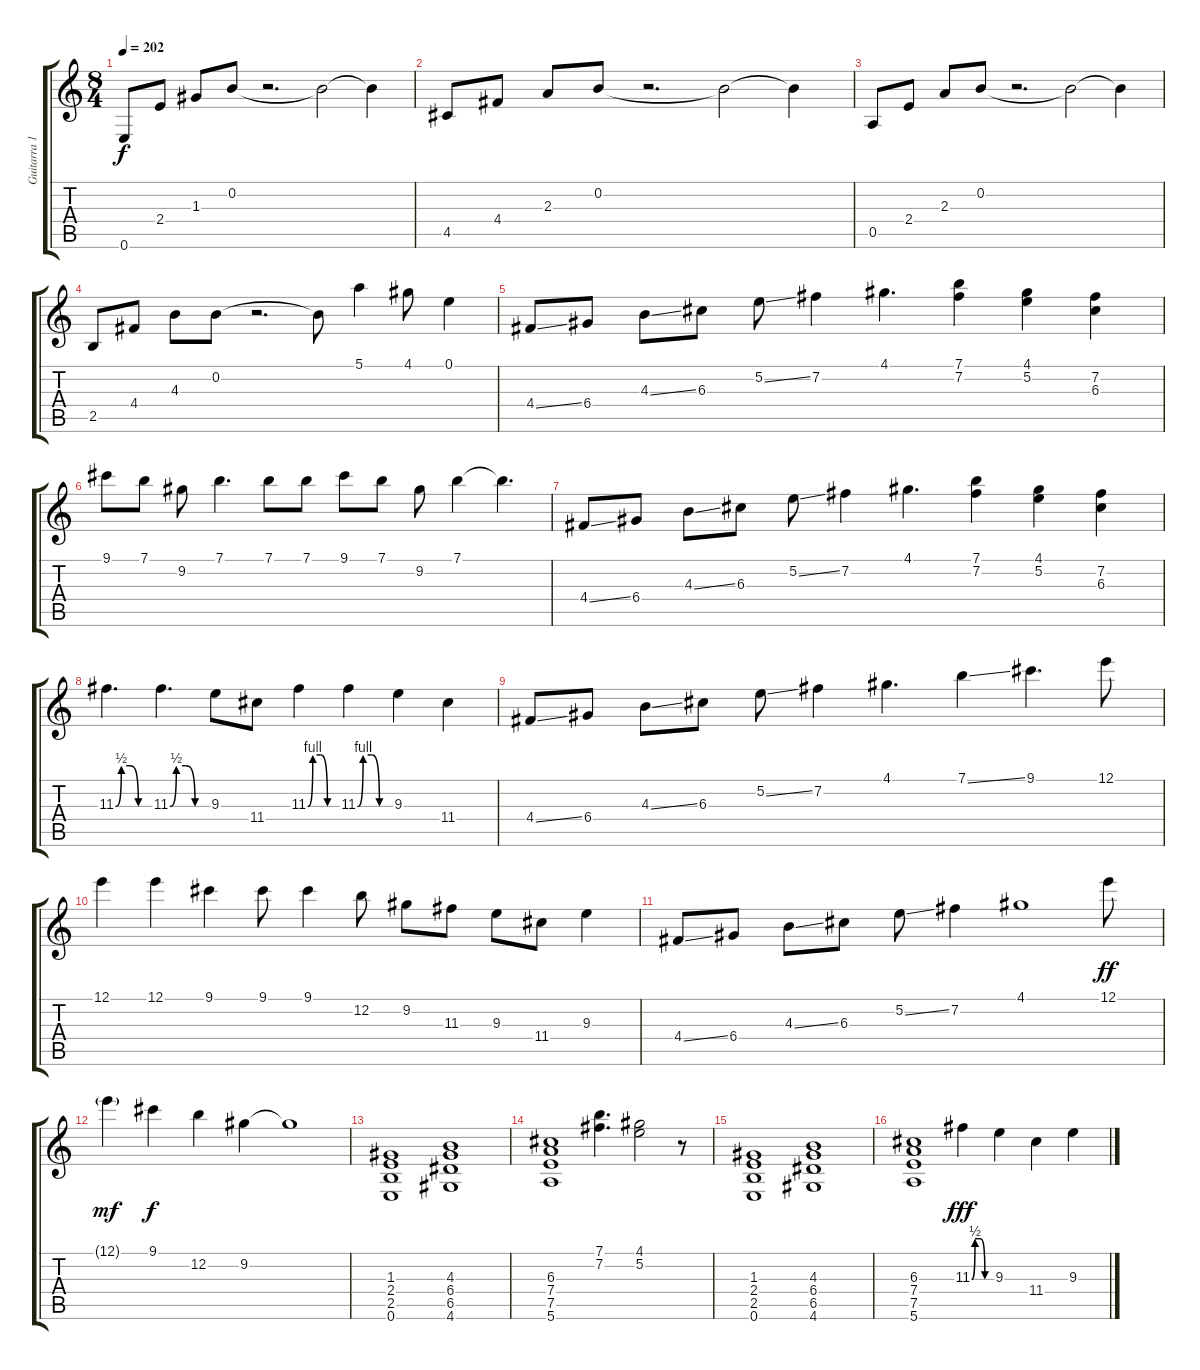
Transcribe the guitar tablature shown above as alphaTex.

\track ("Guitarra 1 (Bruno Jaime)" "Guitarra 1") {instrument distortionguitar}
\staff {score tabs}
\tuning (E4 B3 G3 D3 A2 E2) {hide}
\ts (8 4)
\tempo 202
\clef g2
\ks c
0.6.8{dy f} 2.4.8 1.3.8 0.2.8 r.2{d} 0.2{t}.2 0.2{t}.4 |
4.5.8 4.4.8 2.3.8 0.2.8 r.2{d} 0.2{t}.2 0.2{t}.4 |
0.5.8 2.4.8 2.3.8 0.2.8 r.2{d} 0.2{t}.2 0.2{t}.4 |
2.5.8 4.4.8 4.3.8 0.2.8 r.2{d} 0.2{t}.8 5.1.4 4.1.8 0.1.4 |
4.4{ss}.8 6.4.8 4.3{ss}.8 6.3.8 5.2{ss}.8 7.2.4 4.1.4{d} (7.1 7.2).4 (4.1 5.2).4 (7.2 6.3).4 |
9.1.8 7.1.8 9.2.8 7.1.4{d} 7.1.8 7.1.8 9.1.8 7.1.8 9.2.8 7.1.4 7.1{t}.4{d} |
4.4{ss}.8 6.4.8 4.3{ss}.8 6.3.8 5.2{ss}.8 7.2.4 4.1.4{d} (7.1 7.2).4 (4.1 5.2).4 (7.2 6.3).4 |
11.3{be (custom 0 0 10 2 25 2 40 0 60 0)}.4{d} 11.3{be (custom 0 0 10 2 25 2 40 0 60 0)}.4{d} 9.3.8 11.4.8 11.3{be (custom 0 0 10 4 25 4 40 0 60 0)}.4 11.3{be (custom 0 0 10 4 25 4 40 0 60 0)}.4 9.3.4 11.4.4 |
4.4{ss}.8 6.4.8 4.3{ss}.8 6.3.8 5.2{ss}.8 7.2.4 4.1.4{d} 7.1{ss}.4 9.1.4{d} 12.1.8 |
12.1.4 12.1.4 9.1.4 9.1.8 9.1.4 12.2.8 9.2.8 11.3.8 9.3.8 11.4.8 9.3.4 |
4.4{ss}.8 6.4.8 4.3{ss}.8 6.3.8 5.2{ss}.8 7.2.4 4.1.1 12.1.8{dy ff} |
12.1{g}.4{dy mf} 9.1.4{dy f} 12.2.4 9.2.4 9.2{t}.1 |
(1.3 2.4 2.5 0.6).1 (4.3 6.4 6.5 4.6).1 |
(6.3 7.4 7.5 5.6).1 (7.1 7.2).4{d} (4.1 5.2).2 r.8 |
(1.3 2.4 2.5 0.6).1 (4.3 6.4 6.5 4.6).1 |
(6.3 7.4 7.5 5.6).1 11.3{be (custom 0 0 10 2 25 2 40 0 60 0)}.4{dy fff} 9.3.4 11.4.4 9.3.4
